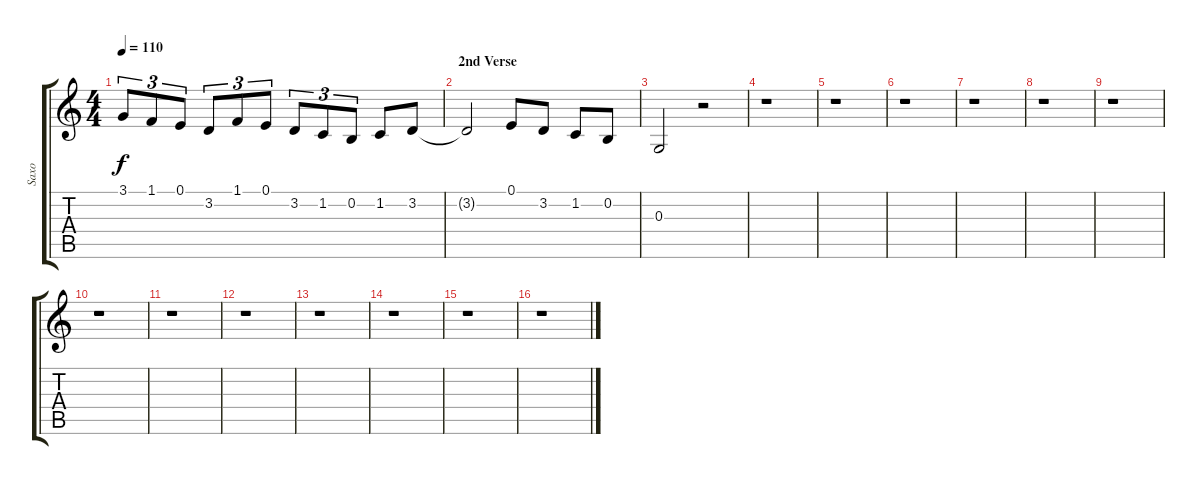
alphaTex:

\track ("Saxo" "Saxo") {instrument altosax}
\staff {score tabs}
\tuning (E4 B3 G3 D3 A2 E2) {hide}
\ts (4 4)
\tempo 110
\clef g2
\ks c
3.1.8{tu (3 2) dy f} 1.1.8{tu (3 2)} 0.1.8{tu (3 2)} 3.2.8{tu (3 2)} 1.1.8{tu (3 2)} 0.1.8{tu (3 2)} 3.2.8{tu (3 2)} 1.2.8{tu (3 2)} 0.2.8{tu (3 2)} 1.2.8 3.2.8 |
\section ("" "2nd Verse")
3.2{t}.2 0.1.8 3.2.8 1.2.8 0.2.8 |
0.3.2 r.2 |
r.1 |
r.1 |
r.1 |
r.1 |
r.1 |
r.1 |
r.1 |
r.1 |
r.1 |
r.1 |
r.1 |
r.1 |
r.1
